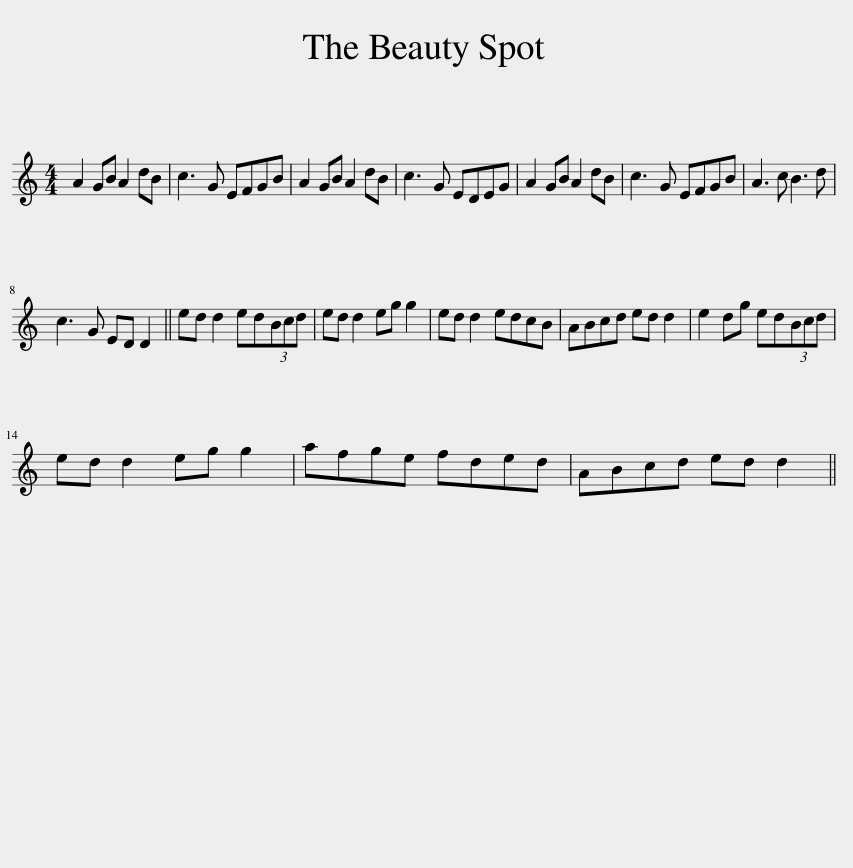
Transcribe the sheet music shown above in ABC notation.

X:1
L:1/8
M:4/4
I:linebreak $
K:C
V:1 treble
V:1
 A2 GB A2 dB | c3 G EFGB | A2 GB A2 dB | c3 G EDEG | A2 GB A2 dB | %5
 c3 G EFGB | A3 c B3 d |$ c3 G ED D2 || ed d2 ed(3Bcd | ed d2 eg g2 | %10
 ed d2 edcB | ABcd ed d2 | e2 dg ed(3Bcd |$ ed d2 eg g2 | afge fded | %15
 ABcd ed d2 || %16
